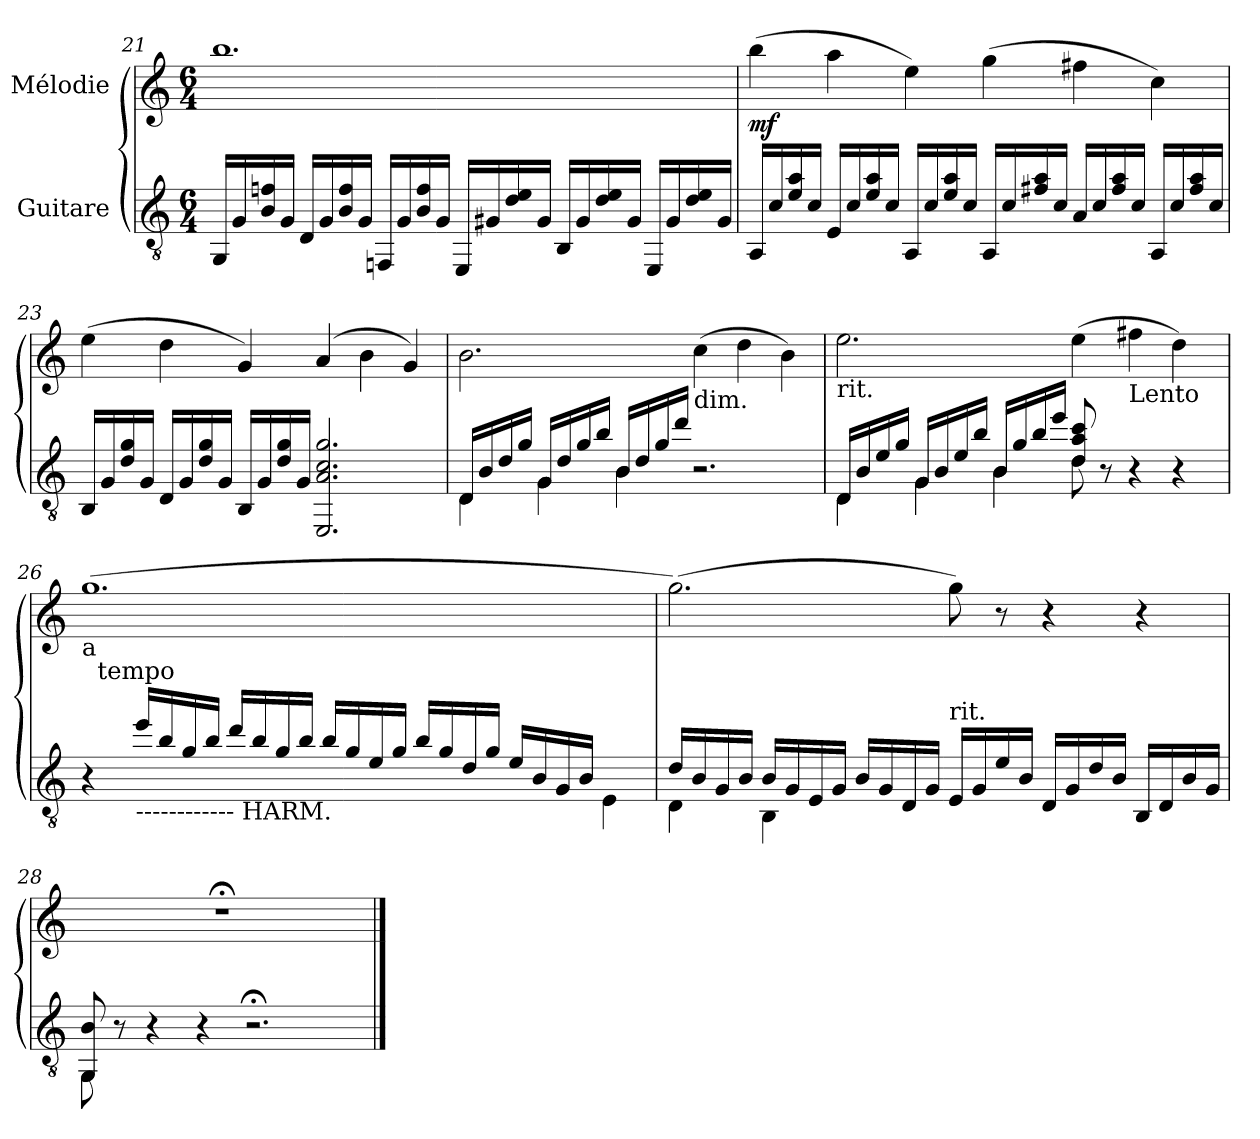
**kern	**kern	**dynam
*part2	*part1	*part1
*staff2	*staff1	*staff1
*I"Guitare	*I"Mélodie	*
*clefGv2	*clefG2	*
*M6/4	*M6/4	*
=21	=21	=21
16GG/LL	1.bb	.
16G/	.	.
16B/ 16fn/	.	.
16G/JJ	.	.
16D/LL	.	.
16G/	.	.
16B/ 16f/	.	.
16G/JJ	.	.
16FFn/LL	.	.
16G/	.	.
16B/ 16f/	.	.
16G/JJ	.	.
16EE/LL	.	.
16G#/	.	.
16d/ 16e/	.	.
16G#/JJ	.	.
16BB/LL	.	.
16G#/	.	.
16d/ 16e/	.	.
16G#/JJ	.	.
16EE/LL	.	.
16G#/	.	.
16d/ 16e/	.	.
16G#/JJ	.	.
!!LO:LB:g=z
=22	=22	=22
!	!	!LO:DY:b
16AA/LL	(>4bb	mf
16c/	.	.
16e/ 16a/	.	.
16c/JJ	.	.
16E/LL	4aa	.
16c/	.	.
16e/ 16a/	.	.
16c/JJ	.	.
16AA/LL	4ee)	.
16c/	.	.
16e/ 16a/	.	.
16c/JJ	.	.
16AA/LL	(>4gg	.
16c/	.	.
16f#/ 16a/	.	.
16c/JJ	.	.
16A/LL	4ff#	.
16c/	.	.
16f#/ 16a/	.	.
16c/JJ	.	.
16AA/LL	4cc)	.
16c/	.	.
16f#/ 16a/	.	.
16c/JJ	.	.
=23	=23	=23
16BB/LL	(>4ee	.
16G/	.	.
16d/ 16g/	.	.
16G/JJ	.	.
16D/LL	4dd	.
16G/	.	.
16d/ 16g/	.	.
16G/JJ	.	.
16BB/LL	4g)	.
16G/	.	.
16d/ 16g/	.	.
16G/JJ	.	.
2.EE/ 2.A/ 2.c/ 2.g/	(>4a	.
.	4b	.
.	4g)	.
=24	=24	=24
*^	*	*
16D/LL	4D\	2.b	.
16B/	.	.	.
16d/	.	.	.
16g/JJ	.	.	.
16G/LL	4G\	.	.
16d/	.	.	.
16g/	.	.	.
16b/JJ	.	.	.
16B/LL	4B\	.	.
16d/	.	.	.
16g/	.	.	.
16dd/JJ	.	.	.
!	!	!LO:TX:b:t=dim.	!
2.r	2.ryy	(>4cc	.
.	.	4dd	.
.	.	4b)	.
!!LO:LB:g=z
=25	=25	=25	=25
!	!	!LO:TX:b:t=rit.	!
16D/LL	4D\	2.ee	.
16B/	.	.	.
16e/	.	.	.
16g/JJ	.	.	.
16G/LL	4G\	.	.
16B/	.	.	.
16e/	.	.	.
16b/JJ	.	.	.
16B/LL	4B\	.	.
16g/	.	.	.
16b/	.	.	.
16ee/JJ	.	.	.
8d/ 8a/ 8cc/	8d\	(>4ee	.
8r	2ryy	.	.
!	!	!LO:TX:b:t=Lento	!
4r	.	4ff#	.
4r	.	4dd)	.
.	8ryy	.	.
=26	=26	=26	=26
!	!	!LO:TX:b:t=a\n         tempo	!
4r	4ryy	(>1.gg	.
!LO:TX:b:t=------------ HARM.	!	!	!
16ee/LL	4ryy	.	.
16b/	.	.	.
16g/	.	.	.
16b/JJ	.	.	.
16dd/LL	4ryy	.	.
16b/	.	.	.
16g/	.	.	.
16b/JJ	.	.	.
16b/LL	4ryy	.	.
16g/	.	.	.
16e/	.	.	.
16g/JJ	.	.	.
16b/LL	4ryy	.	.
16g/	.	.	.
16d/	.	.	.
16g/JJ	.	.	.
16e/LL	4ryy	.	.
16B/	.	.	.
16G/	.	.	.
16B/JJ	.	.	.
4ryy	4E\	4ryy	.
=27	=27	=27	=27
16d/LL	4D\	(>2.gg)	.
16B/	.	.	.
16G/	.	.	.
16B/JJ	.	.	.
16B/LL	4BB\	.	.
16G/	.	.	.
16E/	.	.	.
16G/JJ	.	.	.
16B/LL	1ryy	.	.
16G/	.	.	.
16D/	.	.	.
16G/JJ	.	.	.
!LO:TX:a:t=rit.	!	!	!
16E/LL	.	8gg)	.
16G/	.	.	.
16e/	.	8r	.
16B/JJ	.	.	.
16D/LL	.	4r	.
16G/	.	.	.
16d/	.	.	.
16B/JJ	.	.	.
16BB/LL	.	4r	.
16D/	.	.	.
16B/	.	.	.
16G/JJ	.	.	.
!!LO:LB:g=z
=28	=28	=28	=28
!	!	!LO:N:vis=1	!
8GG/ 8B/	8GG\	1.r;<	.
8r	1ryy	.	.
4r	.	.	.
4r	.	.	.
2.r;<	.	.	.
.	4.ryy	.	.
*v	*v	*	*
==	==	==
*-	*-	*-
